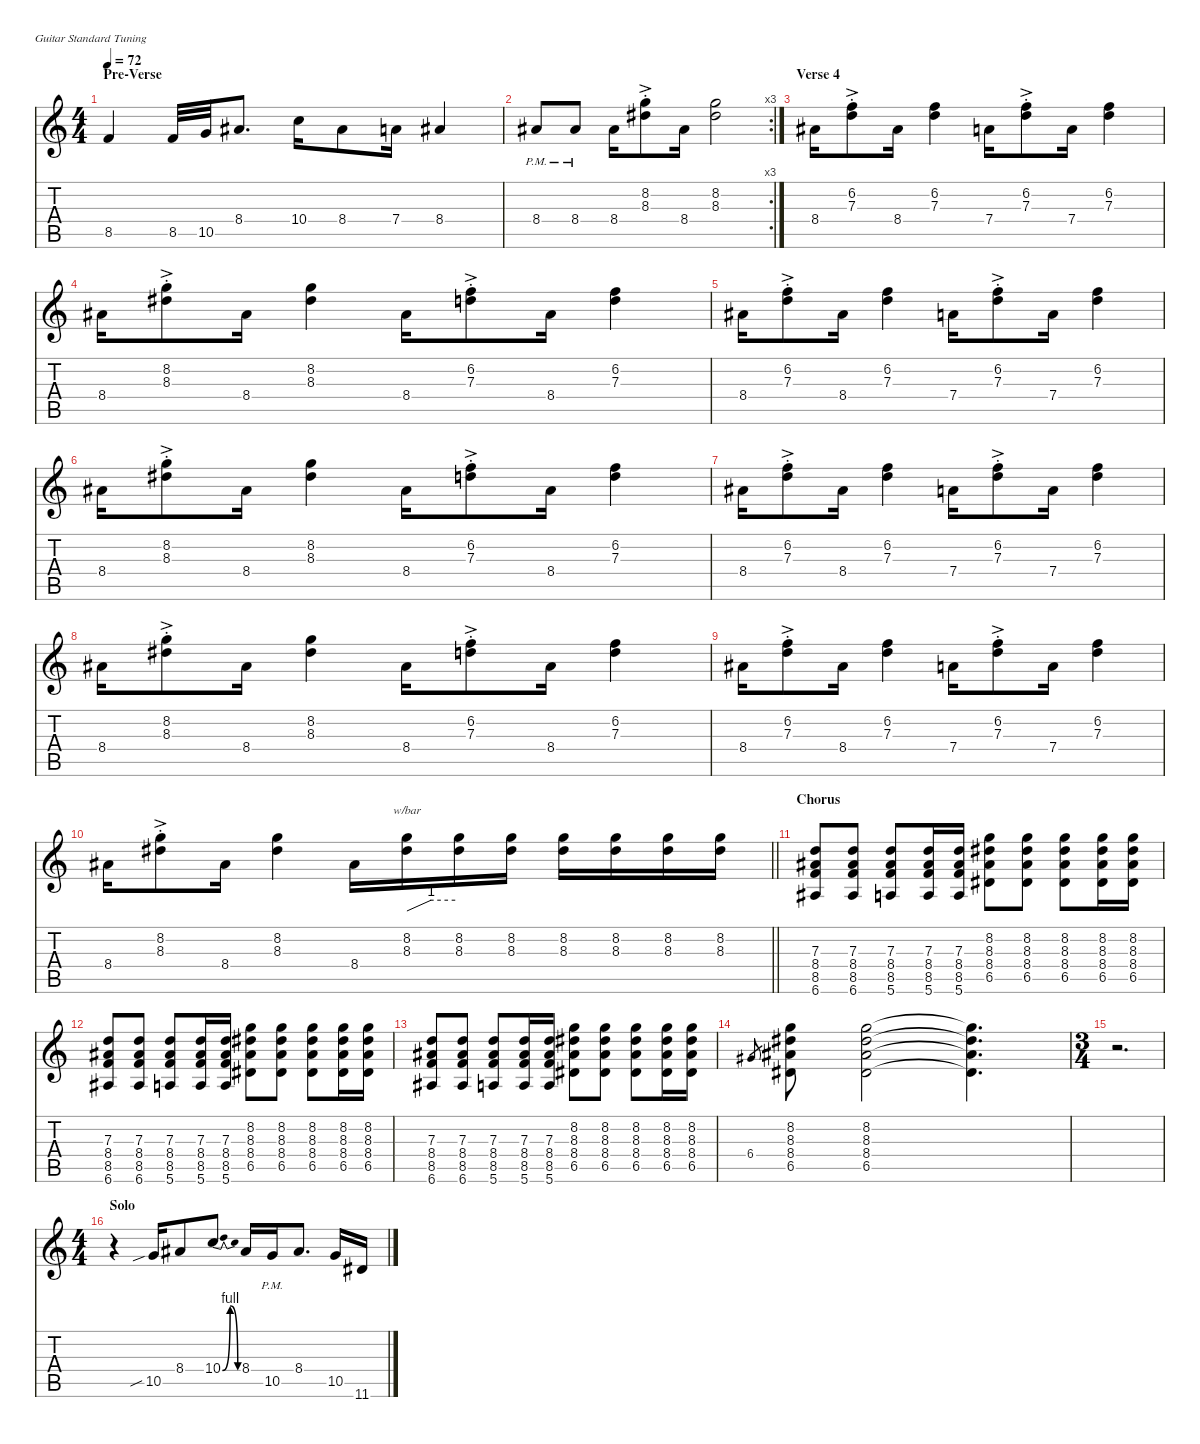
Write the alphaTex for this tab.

\defaultSystemsLayout 4
\hideDynamics
\bracketExtendMode nobrackets
\singleTrackTrackNamePolicy hidden
\multiTrackTrackNamePolicy hidden
\otherSystemsTrackNameOrientation horizontal
\track ("Electric Guitar" "el.guit.") {instrument electricguitarclean}
\staff {score tabs}
\tuning (E4 B3 G3 D3 A2 E2)
\ts (4 4)
\beaming (8 2 2 2 2)
\section ("" "Pre-Verse")
\tempo 72
\clef g2
\ks c
8.5.4{dy f beam Up} 8.5.32{beam Up} 10.5.32{beam Up} 8.4{acc #}.8{d beam Up} 10.4.16{beam Down} 8.4{acc #}.8{beam Down} 7.4.16{beam Down} 8.4{acc #}.4{beam Up} |
\rc 3
8.4{pm acc #}.8{beam Up} 8.4{pm acc #}.8{beam Up} 8.4{acc #}.16{beam Down} (8.2{ac st} 8.3{ac st acc #}).8{dy mf beam Down} 8.4{acc #}.16{dy f beam Down} (8.2 8.3{acc #}).2{beam Down} |
\section ("" "Verse 4")
8.4{acc #}.16{beam Down} (6.2{ac st} 7.3{ac st}).8{dy mf beam Down} 8.4{acc #}.16{dy f beam Down} (6.2 7.3).4{beam Down} 7.4.16{beam Down} (6.2{ac st} 7.3{ac st}).8{dy mf beam Down} 7.4.16{dy f beam Down} (6.2 7.3).4{beam Down} |
8.4{acc #}.16{beam Down} (8.2{ac st} 8.3{ac st acc #}).8{dy mf beam Down} 8.4{acc #}.16{dy f beam Down} (8.2 8.3{acc #}).4{beam Down} 8.4{acc #}.16{beam Down} (6.2{ac st} 7.3{ac st}).8{dy mf beam Down} 8.4{acc #}.16{dy f beam Down} (6.2 7.3).4{beam Down} |
8.4{acc #}.16{beam Down} (6.2{ac st} 7.3{ac st}).8{dy mf beam Down} 8.4{acc #}.16{dy f beam Down} (6.2 7.3).4{beam Down} 7.4.16{beam Down} (6.2{ac st} 7.3{ac st}).8{dy mf beam Down} 7.4.16{dy f beam Down} (6.2 7.3).4{beam Down} |
8.4{acc #}.16{beam Down} (8.2{ac st} 8.3{ac st acc #}).8{dy mf beam Down} 8.4{acc #}.16{dy f beam Down} (8.2 8.3{acc #}).4{beam Down} 8.4{acc #}.16{beam Down} (6.2{ac st} 7.3{ac st}).8{dy mf beam Down} 8.4{acc #}.16{dy f beam Down} (6.2 7.3).4{beam Down} |
8.4{acc #}.16{beam Down} (6.2{ac st} 7.3{ac st}).8{dy mf beam Down} 8.4{acc #}.16{dy f beam Down} (6.2 7.3).4{beam Down} 7.4.16{beam Down} (6.2{ac st} 7.3{ac st}).8{dy mf beam Down} 7.4.16{dy f beam Down} (6.2 7.3).4{beam Down} |
8.4{acc #}.16{beam Down} (8.2{ac st} 8.3{ac st acc #}).8{dy mf beam Down} 8.4{acc #}.16{dy f beam Down} (8.2 8.3{acc #}).4{beam Down} 8.4{acc #}.16{beam Down} (6.2{ac st} 7.3{ac st}).8{dy mf beam Down} 8.4{acc #}.16{dy f beam Down} (6.2 7.3).4{beam Down} |
8.4{acc #}.16{beam Down} (6.2{ac st} 7.3{ac st}).8{dy mf beam Down} 8.4{acc #}.16{dy f beam Down} (6.2 7.3).4{beam Down} 7.4.16{beam Down} (6.2{ac st} 7.3{ac st}).8{dy mf beam Down} 7.4.16{dy f beam Down} (6.2 7.3).4{beam Down} |
\barLineRight lightlight
8.4{acc #}.16{beam Down} (8.2{ac st} 8.3{ac st acc #}).8{dy mf beam Down} 8.4{acc #}.16{dy f beam Down} (8.2 8.3{acc #}).4{beam Down} 8.4{acc #}.16{beam Down} (8.2 8.3{acc #}).16{tbe (custom default 0 0 30 4 30 4 60 4) beam Down} (8.2 8.3{acc #}).16{beam Down} (8.2 8.3{acc #}).16{beam Down} (8.2 8.3{acc #}).16{beam Down} (8.2 8.3{acc #}).16{beam Down} (8.2 8.3{acc #}).16{beam Down} (8.2 8.3{acc #}).16{beam Down} |
\section ("" "Chorus")
(7.3 8.4{acc #} 8.5 6.6{acc #}).8{beam Up} (7.3 8.4{acc #} 8.5 6.6{acc #}).8{beam Up} (7.3 8.4{acc #} 8.5 5.6).8{beam Up} (7.3 8.4{acc #} 8.5 5.6).16{beam Up} (7.3 8.4{acc #} 8.5 5.6).16{beam Up} (8.2 8.3{acc #} 8.4{acc #} 6.5{acc #}).8{beam Down} (8.2 8.3{acc #} 8.4{acc #} 6.5{acc #}).8{beam Down} (8.2 8.3{acc #} 8.4{acc #} 6.5{acc #}).8{beam Down} (8.2 8.3{acc #} 8.4{acc #} 6.5{acc #}).16{beam Down} (8.2 8.3{acc #} 8.4{acc #} 6.5{acc #}).16{beam Down} |
(7.3 8.4{acc #} 8.5 6.6{acc #}).8{beam Up} (7.3 8.4{acc #} 8.5 6.6{acc #}).8{beam Up} (7.3 8.4{acc #} 8.5 5.6).8{beam Up} (7.3 8.4{acc #} 8.5 5.6).16{beam Up} (7.3 8.4{acc #} 8.5 5.6).16{beam Up} (8.2 8.3{acc #} 8.4{acc #} 6.5{acc #}).8{beam Down} (8.2 8.3{acc #} 8.4{acc #} 6.5{acc #}).8{beam Down} (8.2 8.3{acc #} 8.4{acc #} 6.5{acc #}).8{beam Down} (8.2 8.3{acc #} 8.4{acc #} 6.5{acc #}).16{beam Down} (8.2 8.3{acc #} 8.4{acc #} 6.5{acc #}).16{beam Down} |
(7.3 8.4{acc #} 8.5 6.6{acc #}).8{beam Up} (7.3 8.4{acc #} 8.5 6.6{acc #}).8{beam Up} (7.3 8.4{acc #} 8.5 5.6).8{beam Up} (7.3 8.4{acc #} 8.5 5.6).16{beam Up} (7.3 8.4{acc #} 8.5 5.6).16{beam Up} (8.2 8.3{acc #} 8.4{acc #} 6.5{acc #}).8{beam Down} (8.2 8.3{acc #} 8.4{acc #} 6.5{acc #}).8{beam Down} (8.2 8.3{acc #} 8.4{acc #} 6.5{acc #}).8{beam Down} (8.2 8.3{acc #} 8.4{acc #} 6.5{acc #}).16{beam Down} (8.2 8.3{acc #} 8.4{acc #} 6.5{acc #}).16{beam Down} |
6.4{acc #}.8{gr dy mf beam Up} (8.2 8.3{acc #} 8.4{acc #} 6.5{acc #}).8{dy f beam Down} (8.2 8.3{acc #} 8.4{acc #} 6.5{acc #}).2{beam Down} (8.2{t} 8.3{t acc #} 8.4{t acc #} 6.5{t acc #}).4{d beam Down} |
\ts (3 4)
\beaming (8 2 2 2 2)
r.2{d beam Down} |
\ts (4 4)
\beaming (8 2 2 2 2)
\section ("" "Solo")
r.4{beam Down} 10.5{sib}.16{beam Up} 8.4{acc #}.8{beam Up} 10.4{be (bendrelease 0 0 15 4 30 4 45 0)}.8{beam Up} 8.4{acc #}.16{beam Up} 10.5{pm}.16{beam Up} 8.4{acc #}.8{d beam Up} 10.5.16{beam Up} 11.6{acc #}.16{beam Up}
